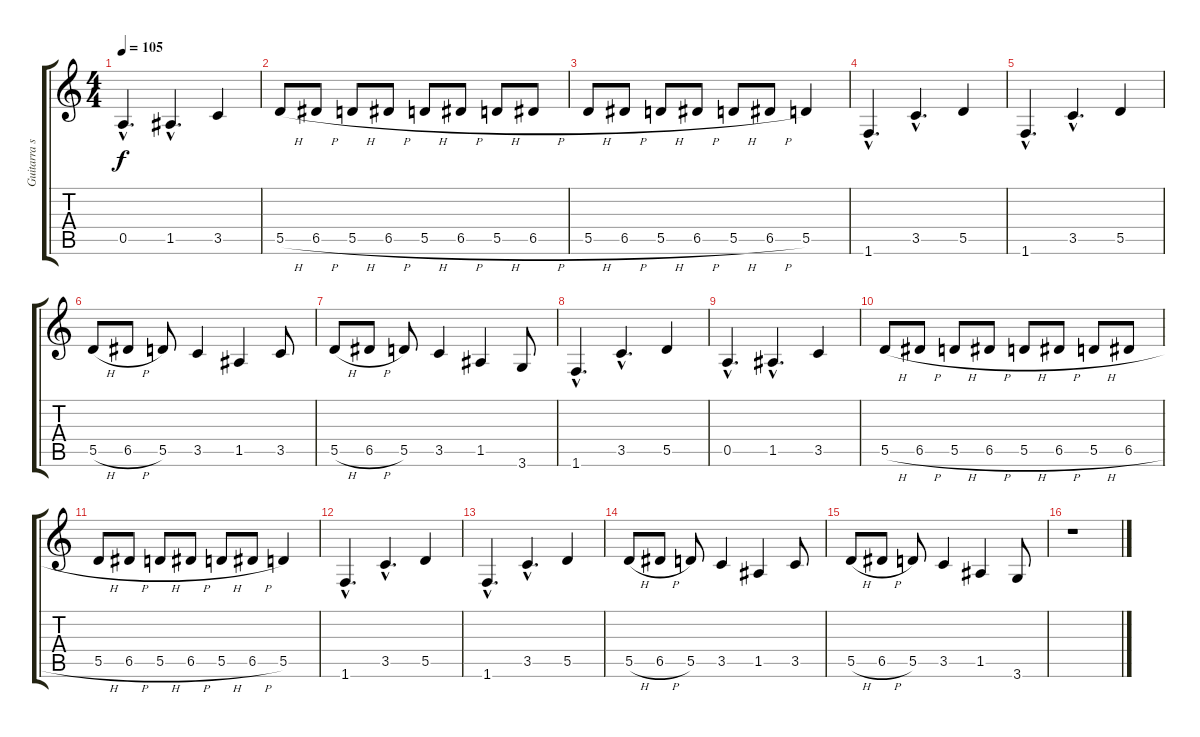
\track ("Guitarra solista" "Guitarra s") {instrument overdrivenguitar}
\staff {score tabs}
\tuning (E4 B3 G3 D3 A2 E2) {hide}
\ts (4 4)
\tempo 105
\clef g2
\ks c
0.5{hac}.4{d dy f} 1.5{hac}.4{d} 3.5.4 |
5.5{h}.8{volume 4} 6.5{h}.8 5.5{h}.8 6.5{h}.8 5.5{h}.8 6.5{h}.8 5.5{h}.8 6.5{h}.8 |
5.5{h}.8 6.5{h}.8 5.5{h}.8 6.5{h}.8 5.5{h}.8 6.5{h}.8 5.5.4 |
1.6{hac}.4{d volume 12} 3.5{hac}.4{d} 5.5.4 |
1.6{hac}.4{d} 3.5{hac}.4{d} 5.5.4 |
5.5{h}.8 6.5{h}.8 5.5.8 3.5.4 1.5.4 3.5.8 |
5.5{h}.8 6.5{h}.8 5.5.8 3.5.4 1.5.4 3.6.8 |
1.6{hac}.4{d} 3.5{hac}.4{d} 5.5.4 |
0.5{hac}.4{d} 1.5{hac}.4{d} 3.5.4 |
5.5{h}.8{volume 4} 6.5{h}.8 5.5{h}.8 6.5{h}.8 5.5{h}.8 6.5{h}.8 5.5{h}.8 6.5{h}.8 |
5.5{h}.8 6.5{h}.8 5.5{h}.8 6.5{h}.8 5.5{h}.8 6.5{h}.8 5.5.4 |
1.6{hac}.4{d volume 6} 3.5{hac}.4{d} 5.5.4 |
1.6{hac}.4{d} 3.5{hac}.4{d} 5.5.4 |
5.5{h}.8{volume 0} 6.5{h}.8 5.5.8 3.5.4 1.5.4 3.5.8 |
5.5{h}.8 6.5{h}.8 5.5.8 3.5.4 1.5.4 3.6.8 |
r.1
